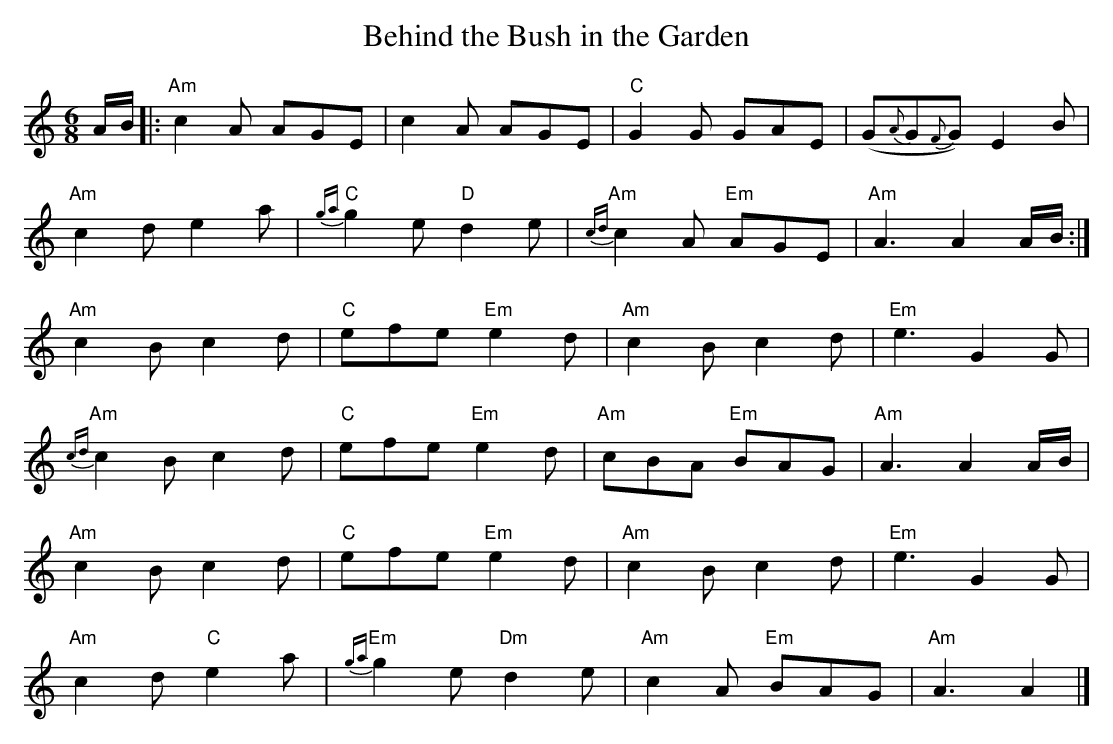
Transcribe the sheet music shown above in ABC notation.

X:1
T:Behind the Bush in the Garden
M:6/8
L:1/8
K:Amin
A/B/ |: "Am"c2 A AGE | c2 A AGE | "C"G2 G GAE | (G{A}G{F}G) E2 B |
"Am"c2 d e2 a | "C"{ga}g2 e "D"d2 e | "Am"{cd}c2 A "Em"AGE | "Am"A3 A2 A/B/ :|
"Am"c2 B c2 d | "C"efe "Em"e2 d | "Am"c2 B c2 d | "Em"e3 G2 G |
"Am"{cd}c2 B c2 d | "C"efe "Em"e2 d | "Am"cBA "Em"BAG | "Am"A3 A2 A/B/ |
"Am"c2 B c2 d | "C"efe "Em"e2 d | "Am"c2 B c2 d | "Em"e3 G2 G |
"Am"c2 d "C"e2 a | "Em"{ga}g2 e "Dm"d2 e | "Am"c2 A "Em"BAG | "Am"A3 A2 |]
